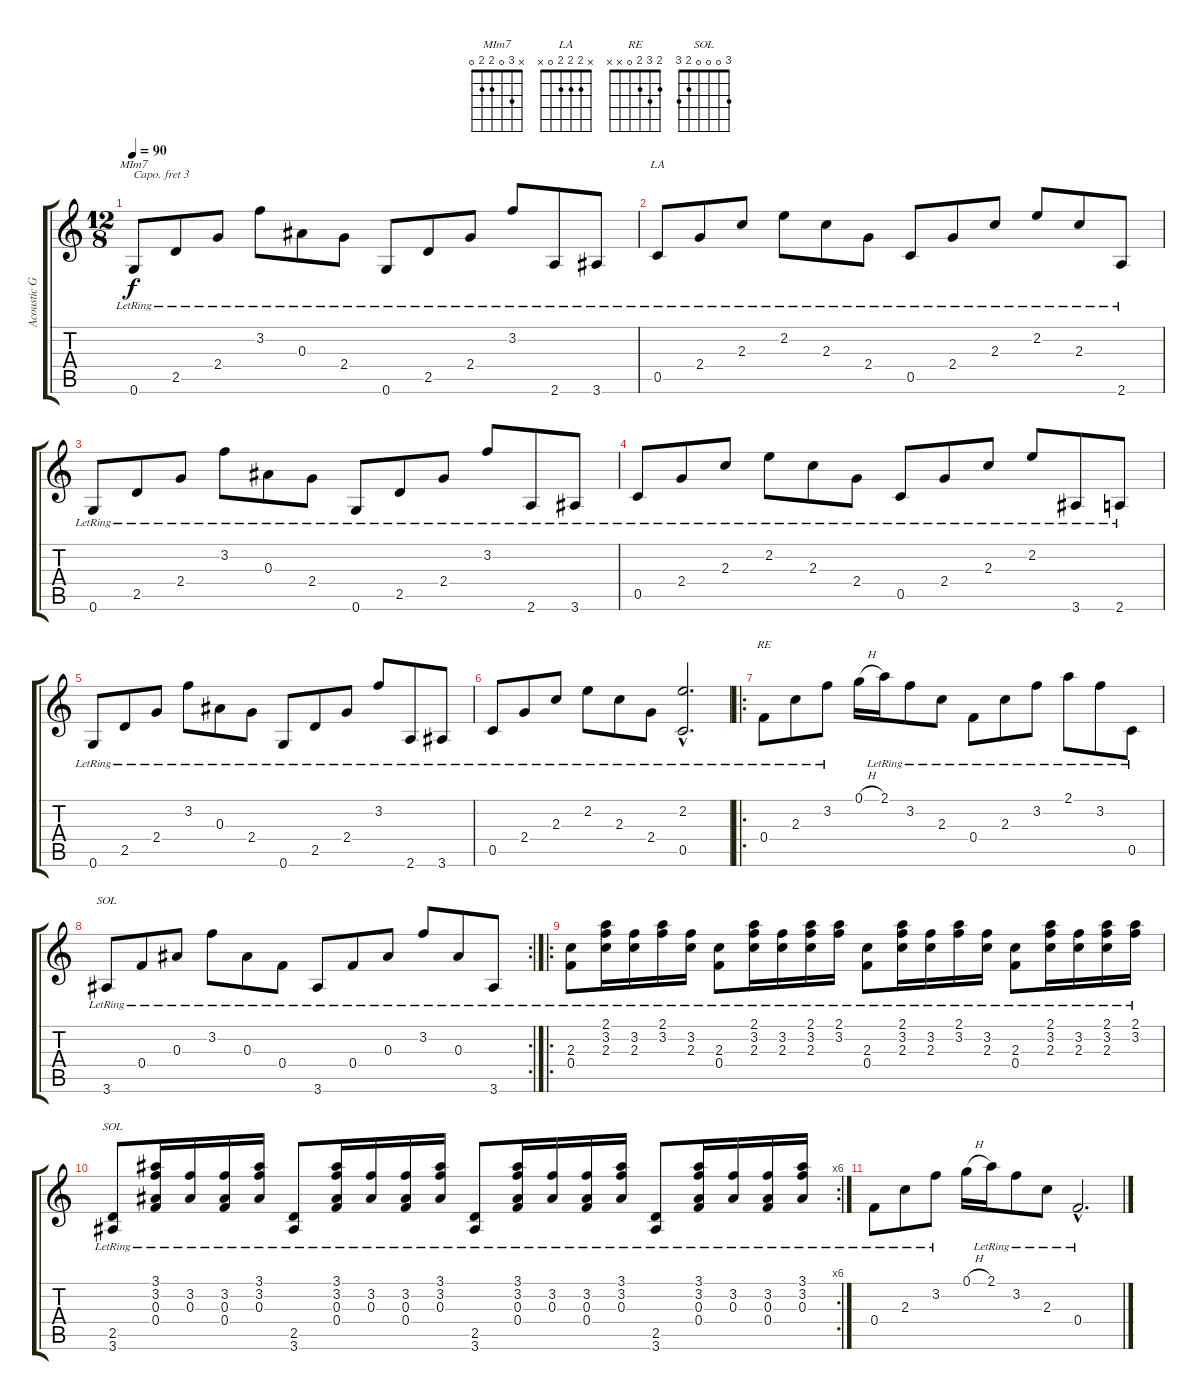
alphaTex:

\track ("Acoustic Gutiar" "Acoustic G") {instrument acousticguitarsteel}
\staff {score tabs}
\capo 3
\tuning (E4 B3 G3 D3 A2 E2) {hide}
\chord ("MIm7" x 3 0 2 2 0)
\chord ("LA" x 2 2 2 0 x)
\chord ("RE" 2 3 2 0 x x)
\chord ("SOL" x 3 0 0 x 3)
\chord ("SOL" 3 0 0 0 2 3)
\ts (12 8)
\tempo 90
\clef g2
\ks c
0.6{lr}.8{ch "MIm7" dy f} 2.5{lr}.8 2.4{lr}.8 3.2{lr}.8 0.3{lr}.8 2.4{lr}.8 0.6{lr}.8 2.5{lr}.8 2.4{lr}.8 3.2{lr}.8 2.6{lr}.8 3.6{lr}.8 |
0.5{lr}.8{ch "LA"} 2.4{lr}.8 2.3{lr}.8 2.2{lr}.8 2.3{lr}.8 2.4{lr}.8 0.5{lr}.8 2.4{lr}.8 2.3{lr}.8 2.2{lr}.8 2.3{lr}.8 2.6{lr}.8 |
0.6{lr}.8 2.5{lr}.8 2.4{lr}.8 3.2{lr}.8 0.3{lr}.8 2.4{lr}.8 0.6{lr}.8 2.5{lr}.8 2.4{lr}.8 3.2{lr}.8 2.6{lr}.8 3.6{lr}.8 |
0.5{lr}.8 2.4{lr}.8 2.3{lr}.8 2.2{lr}.8 2.3{lr}.8 2.4{lr}.8 0.5{lr}.8 2.4{lr}.8 2.3{lr}.8 2.2{lr}.8 3.6{lr}.8 2.6{lr}.8 |
0.6{lr}.8 2.5{lr}.8 2.4{lr}.8 3.2{lr}.8 0.3{lr}.8 2.4{lr}.8 0.6{lr}.8 2.5{lr}.8 2.4{lr}.8 3.2{lr}.8 2.6{lr}.8 3.6{lr}.8 |
0.5{lr}.8 2.4{lr}.8 2.3{lr}.8 2.2{lr}.8 2.3{lr}.8 2.4{lr}.8 (2.2{hac lr} 0.5{hac lr}).2{d} |
\ro
0.4{lr}.8{ch "RE"} 2.3{lr}.8 3.2{lr}.8 0.1{h}.16 2.1{lr}.16 3.2{lr}.8 2.3{lr}.8 0.4{lr}.8 2.3{lr}.8 3.2{lr}.8 2.1{lr}.8 3.2{lr}.8 0.5{lr}.8 |
\rc 2
3.6{lr}.8{ch "SOL"} 0.4{lr}.8 0.3{lr}.8 3.2{lr}.8 0.3{lr}.8 0.4{lr}.8 3.6{lr}.8 0.4{lr}.8 0.3{lr}.8 3.2{lr}.8 0.3{lr}.8 3.6{lr}.8 |
\ro
(2.3{lr} 0.4{lr}).8 (2.1{lr} 3.2{lr} 2.3{lr}).16 (3.2{lr} 2.3{lr}).16 (2.1{lr} 3.2{lr}).16 (3.2{lr} 2.3{lr}).16 (2.3{lr} 0.4{lr}).8 (2.1{lr} 3.2{lr} 2.3{lr}).16 (3.2{lr} 2.3{lr}).16 (2.1{lr} 3.2{lr} 2.3{lr}).16 (2.1{lr} 3.2{lr}).16 (2.3{lr} 0.4{lr}).8 (2.1{lr} 3.2{lr} 2.3{lr}).16 (3.2{lr} 2.3{lr}).16 (2.1{lr} 3.2{lr}).16 (3.2{lr} 2.3{lr}).16 (2.3{lr} 0.4{lr}).8 (2.1{lr} 3.2{lr} 2.3{lr}).16 (3.2{lr} 2.3{lr}).16 (2.1{lr} 3.2{lr} 2.3{lr}).16 (2.1{lr} 3.2{lr}).16 |
\rc 6
(2.5{lr} 3.6{lr}).8{ch "SOL"} (3.1{lr} 3.2{lr} 0.3{lr} 0.4{lr}).16 (3.2{lr} 0.3{lr}).16 (3.2{lr} 0.3{lr} 0.4{lr}).16 (3.1{lr} 3.2{lr} 0.3{lr}).16 (2.5{lr} 3.6{lr}).8 (3.1{lr} 3.2{lr} 0.3{lr} 0.4{lr}).16 (3.2{lr} 0.3{lr}).16 (3.2{lr} 0.3{lr} 0.4{lr}).16 (3.1{lr} 3.2{lr} 0.3{lr}).16 (2.5{lr} 3.6{lr}).8 (3.1{lr} 3.2{lr} 0.3{lr} 0.4{lr}).16 (3.2{lr} 0.3{lr}).16 (3.2{lr} 0.3{lr} 0.4{lr}).16 (3.1{lr} 3.2{lr} 0.3{lr}).16 (2.5{lr} 3.6{lr}).8 (3.1{lr} 3.2{lr} 0.3{lr} 0.4{lr}).16 (3.2{lr} 0.3{lr}).16 (3.2{lr} 0.3{lr} 0.4{lr}).16 (3.1{lr} 3.2{lr} 0.3{lr}).16 |
0.4{lr}.8 2.3{lr}.8 3.2{lr}.8 0.1{h}.16 2.1{lr}.16 3.2{lr}.8 2.3{lr}.8 0.4{hac lr}.2{d}
